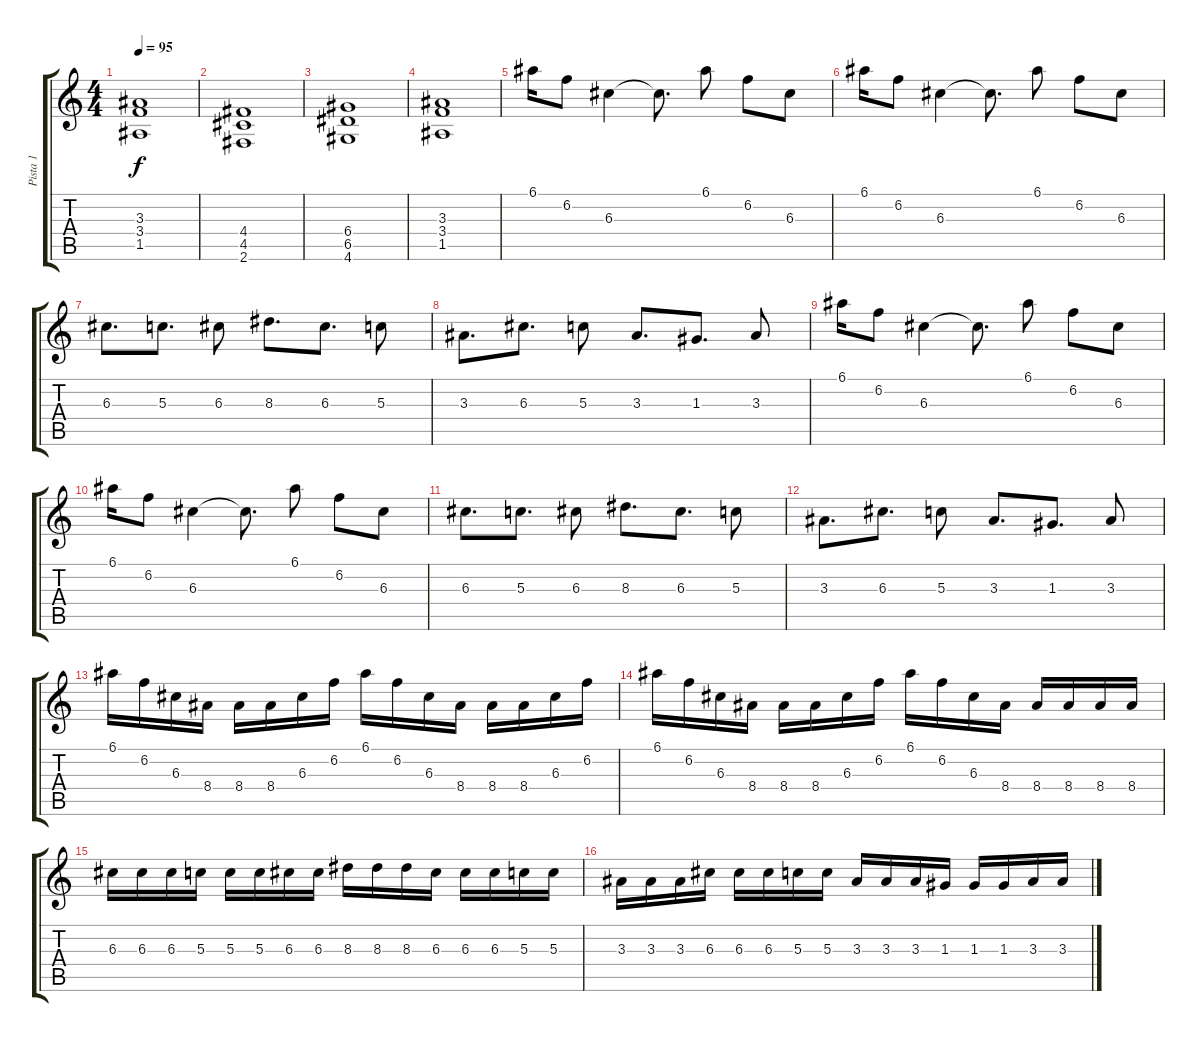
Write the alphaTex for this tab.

\track ("Pista 1" "Pista 1") {instrument overdrivenguitar}
\staff {score tabs}
\tuning (E4 B3 G3 D3 A2 E2) {hide}
\ts (4 4)
\tempo 95
\clef g2
\ks c
(3.3 3.4 1.5).1{dy f} |
(4.4 4.5 2.6).1 |
(6.4 6.5 4.6).1 |
(3.3 3.4 1.5).1 |
6.1.16 6.2.8 6.3.4 6.3{t}.8{d} 6.1.8 6.2.8 6.3.8 |
6.1.16 6.2.8 6.3.4 6.3{t}.8{d} 6.1.8 6.2.8 6.3.8 |
6.3.8{d} 5.3.8{d} 6.3.8 8.3.8{d} 6.3.8{d} 5.3.8 |
3.3.8{d} 6.3.8{d} 5.3.8 3.3.8{d} 1.3.8{d} 3.3.8 |
6.1.16 6.2.8 6.3.4 6.3{t}.8{d} 6.1.8 6.2.8 6.3.8 |
6.1.16 6.2.8 6.3.4 6.3{t}.8{d} 6.1.8 6.2.8 6.3.8 |
6.3.8{d} 5.3.8{d} 6.3.8 8.3.8{d} 6.3.8{d} 5.3.8 |
3.3.8{d} 6.3.8{d} 5.3.8 3.3.8{d} 1.3.8{d} 3.3.8 |
6.1.16 6.2.16 6.3.16 8.4.16 8.4.16 8.4.16 6.3.16 6.2.16 6.1.16 6.2.16 6.3.16 8.4.16 8.4.16 8.4.16 6.3.16 6.2.16 |
6.1.16 6.2.16 6.3.16 8.4.16 8.4.16 8.4.16 6.3.16 6.2.16 6.1.16 6.2.16 6.3.16 8.4.16 8.4.16 8.4.16 8.4.16 8.4.16 |
6.3.16 6.3.16 6.3.16 5.3.16 5.3.16 5.3.16 6.3.16 6.3.16 8.3.16 8.3.16 8.3.16 6.3.16 6.3.16 6.3.16 5.3.16 5.3.16 |
3.3.16 3.3.16 3.3.16 6.3.16 6.3.16 6.3.16 5.3.16 5.3.16 3.3.16 3.3.16 3.3.16 1.3.16 1.3.16 1.3.16 3.3.16 3.3.16
